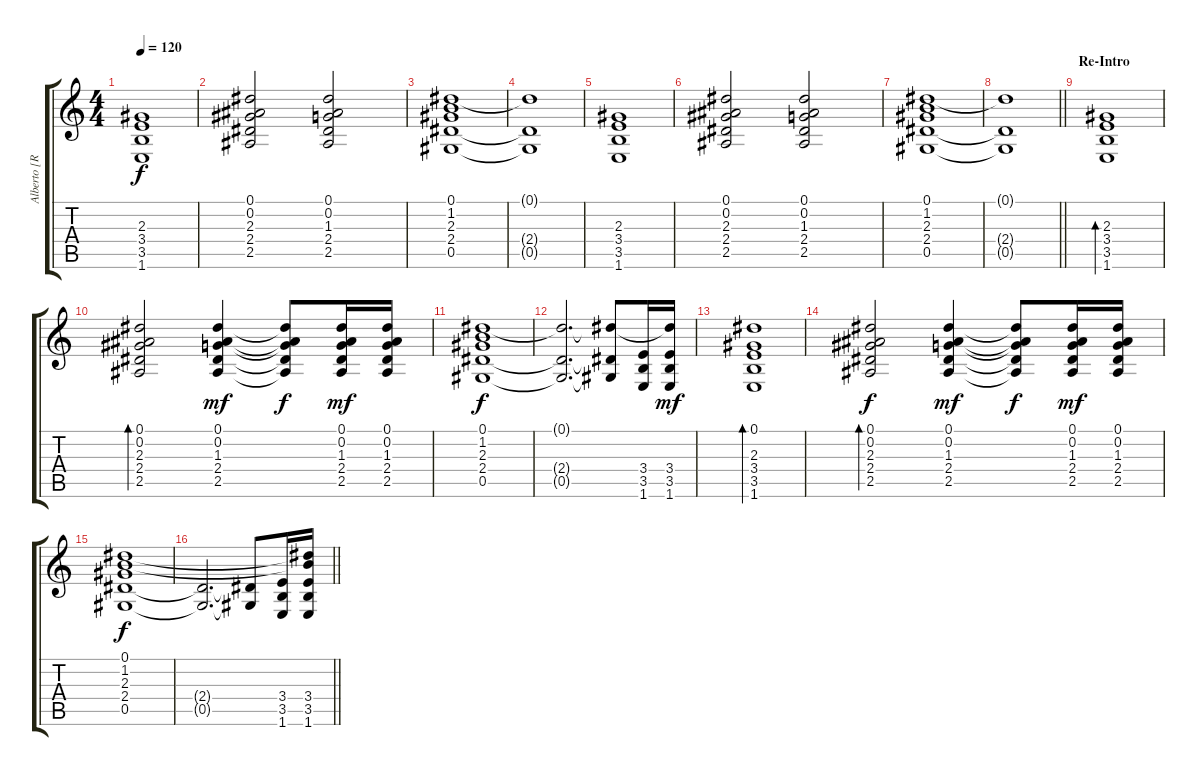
\track ("Alberto [Rythm Guitar]" "Alberto [R") {instrument overdrivenguitar}
\staff {score tabs}
\tuning (Eb4 Bb3 Gb3 Db3 Ab2 Eb2) {hide}
\ts (4 4)
\tempo 120
\clef g2
\ks c
(2.3 3.4 3.5 1.6).1{dy f} |
(0.1 0.2 2.3 2.4 2.5).2 (0.1 0.2 1.3 2.4 2.5).2 |
(0.1 1.2 2.3 2.4 0.5).1 |
(0.1{t} 2.4{t} 0.5{t}).1 |
(2.3 3.4 3.5 1.6).1 |
(0.1 0.2 2.3 2.4 2.5).2 (0.1 0.2 1.3 2.4 2.5).2 |
(0.1 1.2 2.3 2.4 0.5).1 |
\barLineRight lightlight
(0.1{t} 2.4{t} 0.5{t}).1 |
\section ("" "Re-Intro")
(2.3 3.4 3.5 1.6).1{bd 120} |
(0.1 0.2 2.3 2.4 2.5).2{bd 240} (0.1 0.2 1.3 2.4 2.5).4{dy mf} (0.1{t} 0.2{t} 1.3{t} 2.4{t} 2.5{t}).8{dy f} (0.1 0.2 1.3 2.4 2.5).16{dy mf} (0.1 0.2 1.3 2.4 2.5).16 |
(0.1 1.2 2.3 2.4 0.5).1{dy f} |
(0.1{t} 2.4{t} 0.5{t}).2{d} (0.1{t} 2.4{t} 0.5{t}).8 (3.4 3.5 1.6).16 (0.1{t} 3.4 3.5 1.6).16{dy mf} |
(0.1 2.3 3.4 3.5 1.6).1{bd 120} |
(0.1 0.2 2.3 2.4 2.5).2{bd 240 dy f} (0.1 0.2 1.3 2.4 2.5).4{dy mf} (0.1{t} 0.2{t} 1.3{t} 2.4{t} 2.5{t}).8{dy f} (0.1 0.2 1.3 2.4 2.5).16{dy mf} (0.1 0.2 1.3 2.4 2.5).16 |
(0.1 1.2 2.3 2.4 0.5).1{dy f} |
\barLineRight lightlight
(2.4{t} 0.5{t}).2{d} (2.4{t} 0.5{t}).8 (3.4 3.5 1.6).16 (0.1{t} 1.2{t} 3.4 3.5 1.6).16
